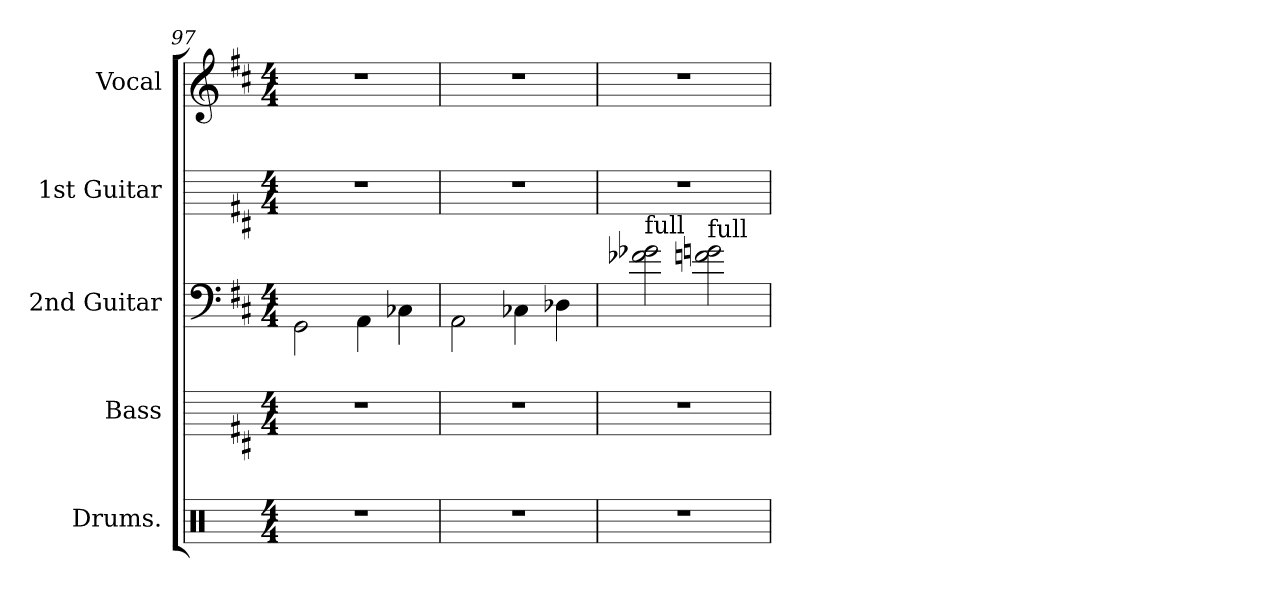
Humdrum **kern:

**kern	**kern	**kern	**kern	**kern
*part5	*part4	*part3	*part2	*part1
*staff5	*staff4	*staff3	*staff2	*staff1
*I"Drums.	*I"Bass	*I"2nd Guitar	*I"1st Guitar	*I"Vocal
*I'Drs.	*I'Ba.	*I'Gt.2	*I'Gt.1	*I'Vo.
*clefX	*	*	*	*clefG2
*	*ITrd7c12	*	*	*
*k[]	*k[f#c#]	*k[f#c#]	*k[f#c#]	*k[f#c#]
*M4/4	*M4/4	*M4/4	*M4/4	*M4/4
=97	=97	=97	=97	=97
1r	1r	2GG\	1r	1r
.	.	4AA\	.	.
.	.	4C-\	.	.
=98	=98	=98	=98	=98
1r	1r	2AA\	1r	1r
.	.	4C-\	.	.
.	.	4D-\	.	.
!!LO:LB:g=z
=99	=99	=99	=99	=99
!	!	!LO:TX:a:t=full	!	!
1r	1r	2f-\ 2g-\	1r	1r
!	!	!LO:TX:a:t=full	!	!
.	.	2f\ 2g\	.	.
=	=	=	=	=
*-	*-	*-	*-	*-
